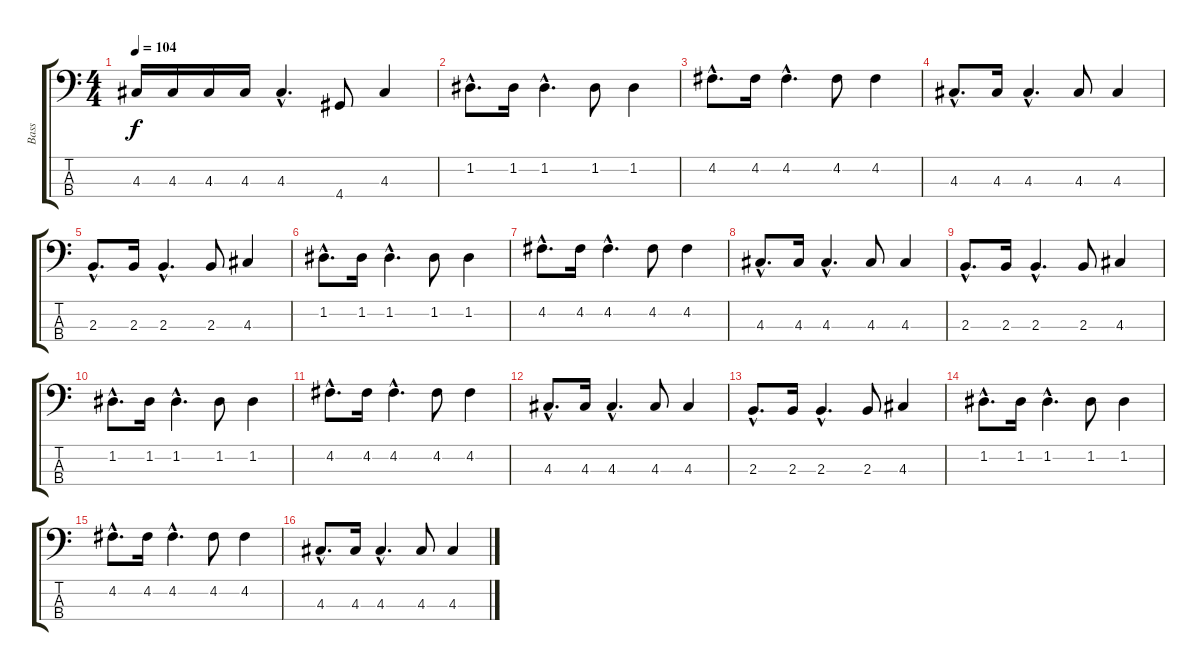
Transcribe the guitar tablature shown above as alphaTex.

\track ("Bass" "Bass") {instrument electricbassfinger}
\staff {score tabs}
\tuning (G2 D2 A1 E1) {hide}
\ts (4 4)
\tempo 104
\clef f4
\ks c
4.3.16{dy f} 4.3.16 4.3.16 4.3.16 4.3{hac}.4{d} 4.4.8 4.3.4 |
1.2{hac}.8{d} 1.2.16 1.2{hac}.4{d} 1.2.8 1.2.4 |
4.2{hac}.8{d} 4.2.16 4.2{hac}.4{d} 4.2.8 4.2.4 |
4.3{hac}.8{d} 4.3.16 4.3{hac}.4{d} 4.3.8 4.3.4 |
2.3{hac}.8{d} 2.3.16 2.3{hac}.4{d} 2.3.8 4.3.4 |
1.2{hac}.8{d} 1.2.16 1.2{hac}.4{d} 1.2.8 1.2.4 |
4.2{hac}.8{d} 4.2.16 4.2{hac}.4{d} 4.2.8 4.2.4 |
4.3{hac}.8{d} 4.3.16 4.3{hac}.4{d} 4.3.8 4.3.4 |
2.3{hac}.8{d} 2.3.16 2.3{hac}.4{d} 2.3.8 4.3.4 |
1.2{hac}.8{d} 1.2.16 1.2{hac}.4{d} 1.2.8 1.2.4 |
4.2{hac}.8{d} 4.2.16 4.2{hac}.4{d} 4.2.8 4.2.4 |
4.3{hac}.8{d} 4.3.16 4.3{hac}.4{d} 4.3.8 4.3.4 |
2.3{hac}.8{d} 2.3.16 2.3{hac}.4{d} 2.3.8 4.3.4 |
1.2{hac}.8{d} 1.2.16 1.2{hac}.4{d} 1.2.8 1.2.4 |
4.2{hac}.8{d} 4.2.16 4.2{hac}.4{d} 4.2.8 4.2.4 |
4.3{hac}.8{d} 4.3.16 4.3{hac}.4{d} 4.3.8 4.3.4
